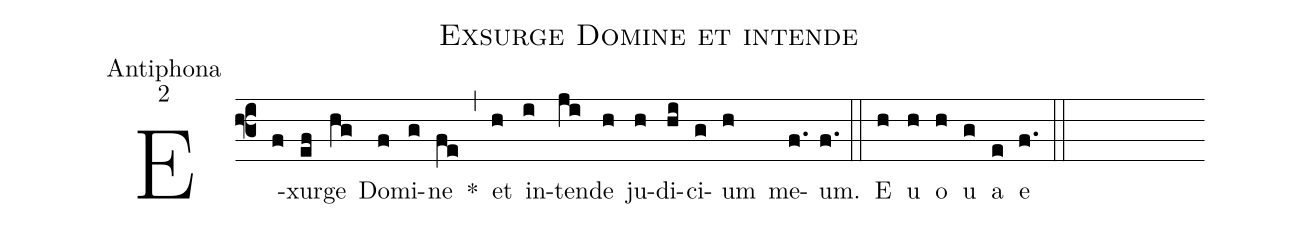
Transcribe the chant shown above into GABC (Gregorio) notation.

name:Exsurge Domine et intende;
office-part:Antiphona;
mode:2;
%%
(f3) E(f)xur(ef)ge(hg) Do(f)mi(g)ne(fe) *(,) et(h) in(i)ten(ji)de(h) ju(h)di(hi)ci(g)um(h) me(f.)um.(f.) (::) <eu>E(h) u(h) o(h) u(g) a(e) e</eu>(f.) (::)
